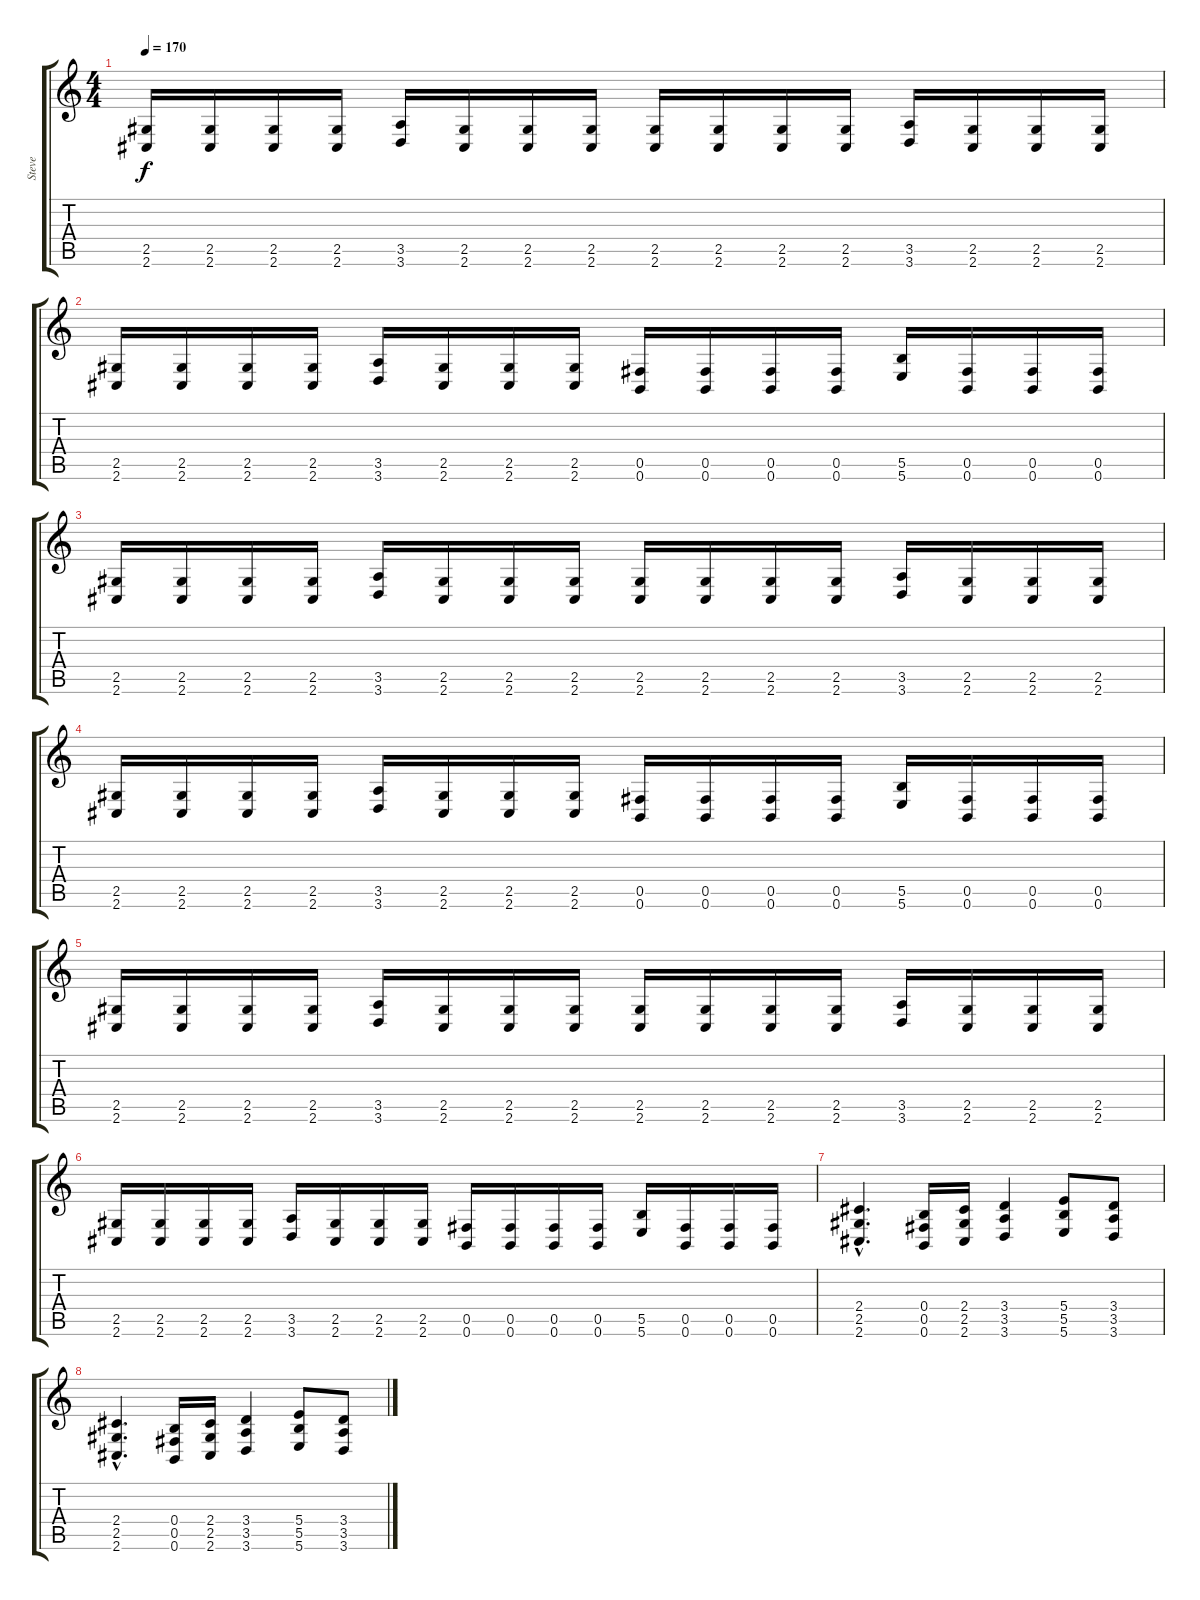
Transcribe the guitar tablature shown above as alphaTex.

\track ("Steve" "Steve") {instrument distortionguitar}
\staff {score tabs}
\tuning (Db4 Ab3 E3 B2 Gb2 B1) {hide}
\ts (4 4)
\tempo 170
\clef g2
\ks c
(2.5 2.6).16{dy f} (2.5 2.6).16 (2.5 2.6).16 (2.5 2.6).16 (3.5 3.6).16 (2.5 2.6).16 (2.5 2.6).16 (2.5 2.6).16 (2.5 2.6).16 (2.5 2.6).16 (2.5 2.6).16 (2.5 2.6).16 (3.5 3.6).16 (2.5 2.6).16 (2.5 2.6).16 (2.5 2.6).16 |
(2.5 2.6).16 (2.5 2.6).16 (2.5 2.6).16 (2.5 2.6).16 (3.5 3.6).16 (2.5 2.6).16 (2.5 2.6).16 (2.5 2.6).16 (0.5 0.6).16 (0.5 0.6).16 (0.5 0.6).16 (0.5 0.6).16 (5.5 5.6).16 (0.5 0.6).16 (0.5 0.6).16 (0.5 0.6).16 |
(2.5 2.6).16 (2.5 2.6).16 (2.5 2.6).16 (2.5 2.6).16 (3.5 3.6).16 (2.5 2.6).16 (2.5 2.6).16 (2.5 2.6).16 (2.5 2.6).16 (2.5 2.6).16 (2.5 2.6).16 (2.5 2.6).16 (3.5 3.6).16 (2.5 2.6).16 (2.5 2.6).16 (2.5 2.6).16 |
(2.5 2.6).16 (2.5 2.6).16 (2.5 2.6).16 (2.5 2.6).16 (3.5 3.6).16 (2.5 2.6).16 (2.5 2.6).16 (2.5 2.6).16 (0.5 0.6).16 (0.5 0.6).16 (0.5 0.6).16 (0.5 0.6).16 (5.5 5.6).16 (0.5 0.6).16 (0.5 0.6).16 (0.5 0.6).16 |
(2.5 2.6).16 (2.5 2.6).16 (2.5 2.6).16 (2.5 2.6).16 (3.5 3.6).16 (2.5 2.6).16 (2.5 2.6).16 (2.5 2.6).16 (2.5 2.6).16 (2.5 2.6).16 (2.5 2.6).16 (2.5 2.6).16 (3.5 3.6).16 (2.5 2.6).16 (2.5 2.6).16 (2.5 2.6).16 |
(2.5 2.6).16 (2.5 2.6).16 (2.5 2.6).16 (2.5 2.6).16 (3.5 3.6).16 (2.5 2.6).16 (2.5 2.6).16 (2.5 2.6).16 (0.5 0.6).16 (0.5 0.6).16 (0.5 0.6).16 (0.5 0.6).16 (5.5 5.6).16 (0.5 0.6).16 (0.5 0.6).16 (0.5 0.6).16 |
(2.4{hac} 2.5{hac} 2.6{hac}).4{d} (0.4 0.5 0.6).16 (2.4 2.5 2.6).16 (3.4 3.5 3.6).4 (5.4 5.5 5.6).8 (3.4 3.5 3.6).8 |
(2.4{hac} 2.5{hac} 2.6{hac}).4{d} (0.4 0.5 0.6).16 (2.4 2.5 2.6).16 (3.4 3.5 3.6).4 (5.4 5.5 5.6).8 (3.4 3.5 3.6).8
